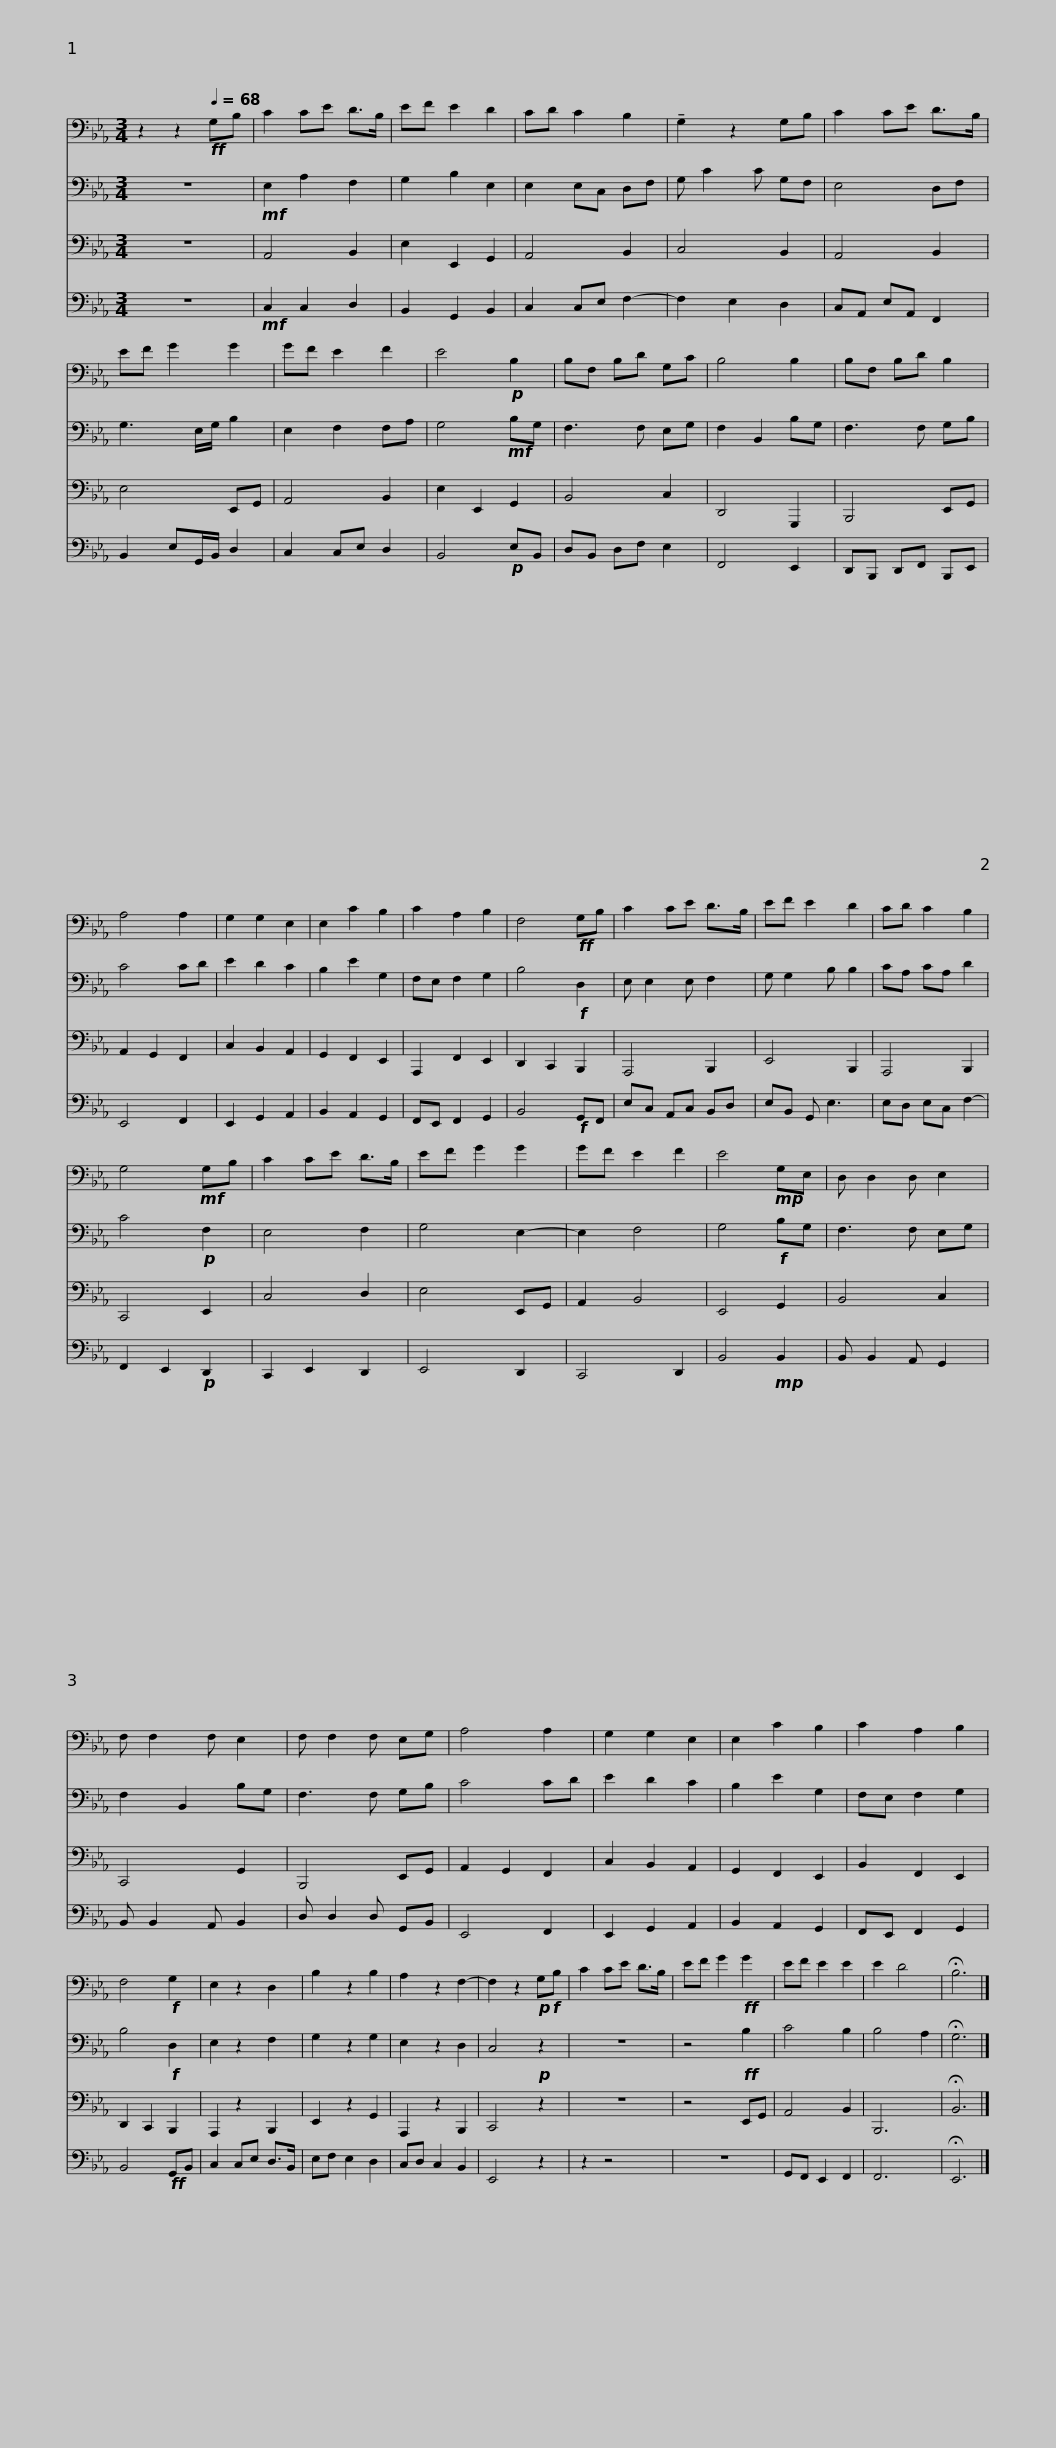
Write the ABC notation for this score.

X:1
%%score 1 2 3 4
L:1/8
M:3/4
I:linebreak $
K:Eb
V:1 bass
V:2 bass
V:3 bass
V:4 bass
V:1
 z2 z2!ff![Q:1/4=68] G,B, | C2 CE D>B, | EF E2 D2 | CD C2 B,2 | !tenuto!G,2 z2 G,B, | %5
 C2 CE D>B, |$ EF G2 G2 | GF E2 F2 | E4!p! B,2 | B,F, B,D G,C | %10
 B,4 B,2 | B,F, B,D B,2 |$ A,4 A,2 | G,2 G,2 E,2 | E,2 C2 B,2 | %15
 C2 A,2 B,2 | F,4!ff! G,B, | C2 CE D>B, | EF E2 D2 |$ CD C2 B,2 | %20
 G,4!mf! G,B, | C2 CE D>B, | EF G2 G2 | GF E2 F2 | E4!mp! G,E, | %25
 D, D,2 D, E,2 |$ F, F,2 F, E,2 | F, F,2 F, E,G, | A,4 A,2 | G,2 G,2 E,2 | %30
 E,2 C2 B,2 | C2 A,2 B,2 | F,4!f! G,2 |$ E,2 z2 D,2 | B,2 z2 B,2 | %35
 A,2 z2 F,2- | F,2 z2!p!!f! G,B, | C2 CE D>B, | EF G2!ff! G2 | EF E2 E2 |$ %40
 E2 D4 | !fermata!B,6 |] %42
V:2
 z6 |!mf! E,2 A,2 F,2 | G,2 B,2 E,2 | E,2 E,C, D,F, | G, C2 C G,F, | %5
 E,4 D,F, |$ G,3 E,/G,/ B,2 | E,2 F,2 F,A, | G,4!mf! B,G, | F,3 F, E,G, | %10
 F,2 B,,2 B,G, | F,3 F, G,B, |$ C4 CD | E2 D2 C2 | B,2 E2 G,2 | %15
 F,E, F,2 G,2 | B,4!f! D,2 | E, E,2 E, F,2 | G, G,2 B, B,2 |$ CA, CA, D2 | %20
 C4!p! F,2 | E,4 F,2 | G,4 E,2- | E,2 F,4 | G,4!f! B,G, | %25
 F,3 F, E,G, |$ F,2 B,,2 B,G, | F,3 F, G,B, | C4 CD | E2 D2 C2 | %30
 B,2 E2 G,2 | F,E, F,2 G,2 | B,4!f! D,2 |$ E,2 z2 F,2 | G,2 z2 G,2 | %35
 E,2 z2 D,2 | C,4!p! z2 | z6 | z4!ff! B,2 | C4 B,2 |$ %40
 B,4 A,2 | !fermata!G,6 |] %42
V:3
 z6 | A,,4 B,,2 | E,2 E,,2 G,,2 | A,,4 B,,2 | C,4 B,,2 | %5
 A,,4 B,,2 |$ E,4 E,,G,, | A,,4 B,,2 | E,2 E,,2 G,,2 | B,,4 C,2 | %10
 D,,4 G,,,2 | B,,,4 E,,G,, |$ A,,2 G,,2 F,,2 | C,2 B,,2 A,,2 | G,,2 F,,2 E,,2 | %15
 A,,,2 F,,2 E,,2 | D,,2 C,,2 B,,,2 | A,,,4 B,,,2 | E,,4 B,,,2 |$ A,,,4 B,,,2 | %20
 C,,4 E,,2 | C,4 D,2 | E,4 E,,G,, | A,,2 B,,4 | E,,4 G,,2 | %25
 B,,4 C,2 |$ C,,4 G,,2 | B,,,4 E,,G,, | A,,2 G,,2 F,,2 | C,2 B,,2 A,,2 | %30
 G,,2 F,,2 E,,2 | B,,2 F,,2 E,,2 | D,,2 C,,2 B,,,2 |$ A,,,2 z2 B,,,2 | E,,2 z2 G,,2 | %35
 A,,,2 z2 B,,,2 | C,,4 z2 | z6 | z4 E,,G,, | A,,4 B,,2 |$ %40
 B,,,6 | !fermata!B,,6 |] %42
V:4
 z6 |!mf! C,2 C,2 D,2 | B,,2 G,,2 B,,2 | C,2 C,E, F,2- | F,2 E,2 D,2 | %5
 C,A,, E,A,, F,,2 |$ B,,2 E,G,,/B,,/ D,2 | C,2 C,E, D,2 | B,,4!p! E,B,, | D,B,, D,F, E,2 | %10
 F,,4 E,,2 | D,,B,,, D,,F,, B,,,E,, |$ E,,4 F,,2 | E,,2 G,,2 A,,2 | B,,2 A,,2 G,,2 | %15
 F,,E,, F,,2 G,,2 | B,,4!f! G,,F,, | E,C, A,,C, B,,D, | E,B,, G,, E,3 |$ E,D, E,C, F,2- | %20
 F,,2 E,,2!p! D,,2 | C,,2 E,,2 D,,2 | E,,4 D,,2 | C,,4 D,,2 | B,,4!mp! B,,2 | %25
 B,, B,,2 A,, G,,2 |$ B,, B,,2 A,, B,,2 | D, D,2 D, G,,B,, | E,,4 F,,2 | E,,2 G,,2 A,,2 | %30
 B,,2 A,,2 G,,2 | F,,E,, F,,2 G,,2 | B,,4!ff! G,,B,, |$ C,2 C,E, D,>B,, | E,F, E,2 D,2 | %35
 C,D, C,2 B,,2 | E,,4 z2 | z2 z4 | z6 | G,,F,, E,,2 F,,2 |$ %40
 F,,6 | !fermata!E,,6 |] %42
